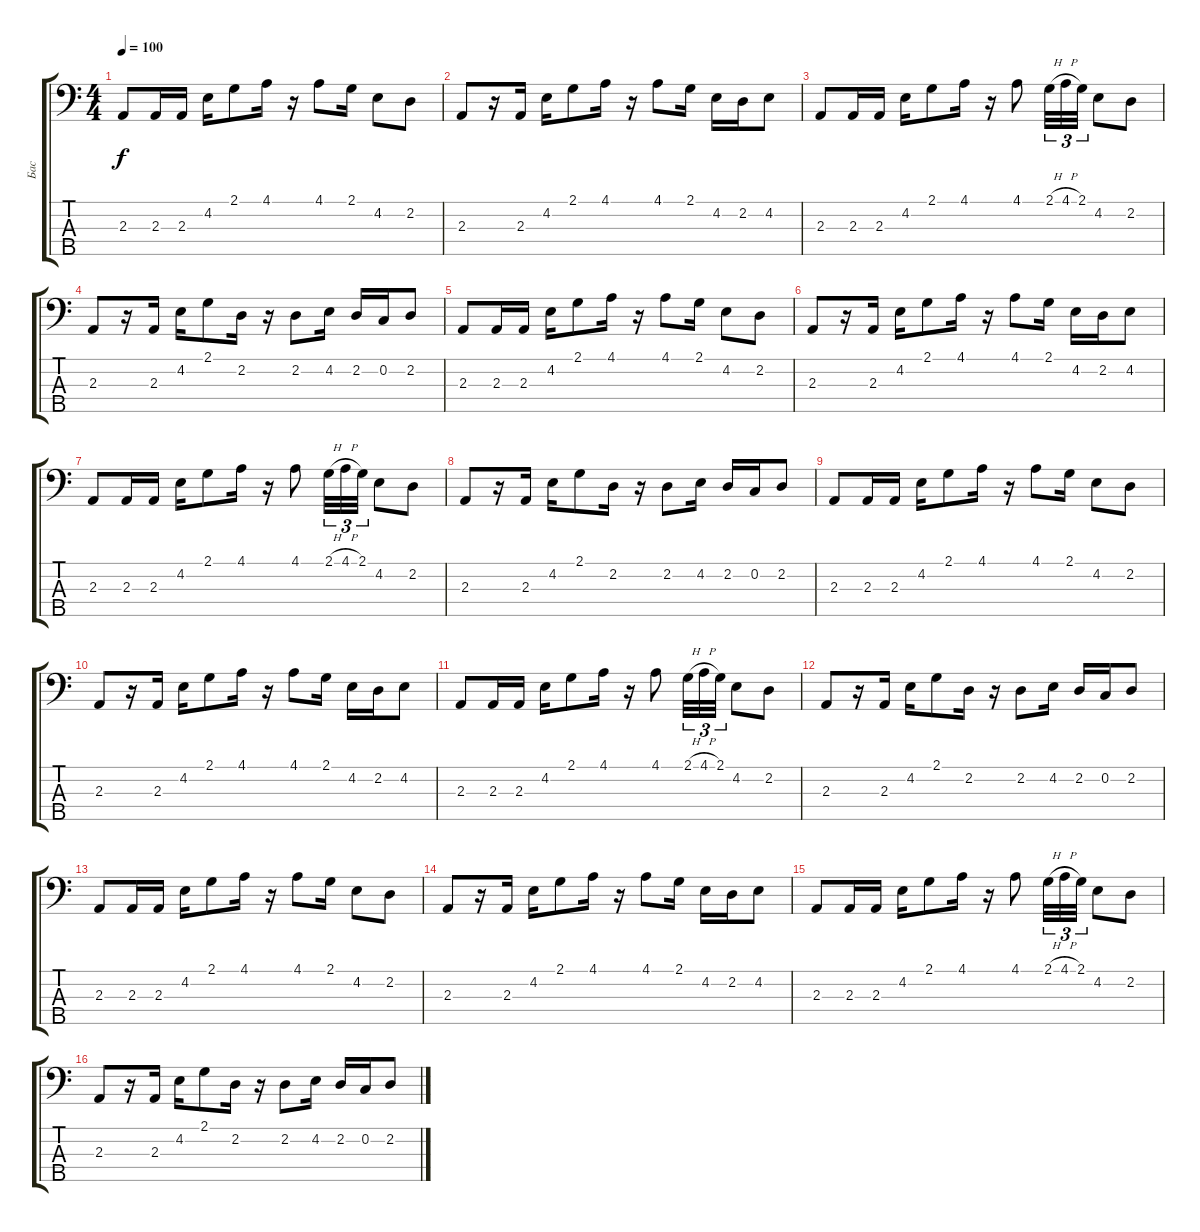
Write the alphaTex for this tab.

\track ("Бас" "Бас") {instrument electricbassfinger}
\staff {score tabs}
\tuning (F2 C2 G1 D1 A0) {hide}
\ts (4 4)
\tempo 100
\clef f4
\ks c
2.3.8{dy f} 2.3.16 2.3.16 4.2.16 2.1.8 4.1.16 r.16 4.1.8 2.1.16 4.2.8 2.2.8 |
2.3.8 r.16 2.3.16 4.2.16 2.1.8 4.1.16 r.16 4.1.8 2.1.16 4.2.16 2.2.16 4.2.8 |
2.3.8 2.3.16 2.3.16 4.2.16 2.1.8 4.1.16 r.16 4.1.8 2.1{h}.32{tu (3 2)} 4.1{h}.32{tu (3 2)} 2.1.32{tu (3 2)} 4.2.8 2.2.8 |
2.3.8 r.16 2.3.16 4.2.16 2.1.8 2.2.16 r.16 2.2.8 4.2.16 2.2.16 0.2.16 2.2.8 |
2.3.8 2.3.16 2.3.16 4.2.16 2.1.8 4.1.16 r.16 4.1.8 2.1.16 4.2.8 2.2.8 |
2.3.8 r.16 2.3.16 4.2.16 2.1.8 4.1.16 r.16 4.1.8 2.1.16 4.2.16 2.2.16 4.2.8 |
2.3.8 2.3.16 2.3.16 4.2.16 2.1.8 4.1.16 r.16 4.1.8 2.1{h}.32{tu (3 2)} 4.1{h}.32{tu (3 2)} 2.1.32{tu (3 2)} 4.2.8 2.2.8 |
2.3.8 r.16 2.3.16 4.2.16 2.1.8 2.2.16 r.16 2.2.8 4.2.16 2.2.16 0.2.16 2.2.8 |
2.3.8 2.3.16 2.3.16 4.2.16 2.1.8 4.1.16 r.16 4.1.8 2.1.16 4.2.8 2.2.8 |
2.3.8 r.16 2.3.16 4.2.16 2.1.8 4.1.16 r.16 4.1.8 2.1.16 4.2.16 2.2.16 4.2.8 |
2.3.8 2.3.16 2.3.16 4.2.16 2.1.8 4.1.16 r.16 4.1.8 2.1{h}.32{tu (3 2)} 4.1{h}.32{tu (3 2)} 2.1.32{tu (3 2)} 4.2.8 2.2.8 |
2.3.8 r.16 2.3.16 4.2.16 2.1.8 2.2.16 r.16 2.2.8 4.2.16 2.2.16 0.2.16 2.2.8 |
2.3.8 2.3.16 2.3.16 4.2.16 2.1.8 4.1.16 r.16 4.1.8 2.1.16 4.2.8 2.2.8 |
2.3.8 r.16 2.3.16 4.2.16 2.1.8 4.1.16 r.16 4.1.8 2.1.16 4.2.16 2.2.16 4.2.8 |
2.3.8 2.3.16 2.3.16 4.2.16 2.1.8 4.1.16 r.16 4.1.8 2.1{h}.32{tu (3 2)} 4.1{h}.32{tu (3 2)} 2.1.32{tu (3 2)} 4.2.8 2.2.8 |
2.3.8 r.16 2.3.16 4.2.16 2.1.8 2.2.16 r.16 2.2.8 4.2.16 2.2.16 0.2.16 2.2.8
